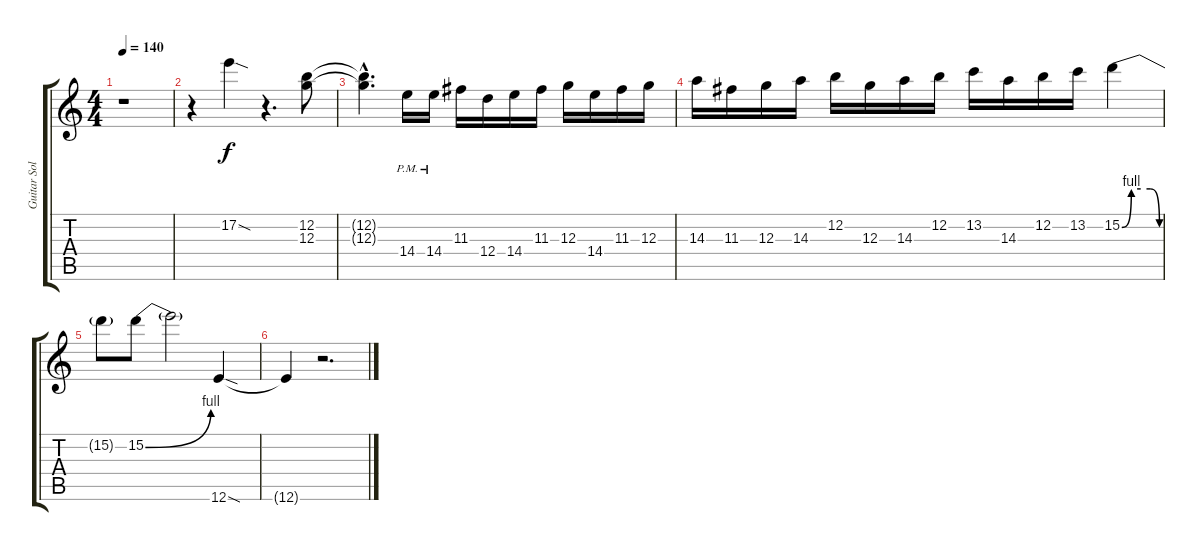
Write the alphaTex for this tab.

\track ("Guitar Solo's" "Guitar Sol") {instrument distortionguitar}
\staff {score tabs}
\tuning (E4 B3 G3 D3 A2 E2) {hide}
\ts (4 4)
\tempo 140
\clef g2
\ks c
r.1{dy f} |
r.4 17.2{sod}.4 r.4{d} (12.2 12.3).8 |
(12.2{hac t} 12.3{hac t}).4{d} 14.4{pm}.16 14.4{pm}.16 11.3.16 12.4.16 14.4.16 11.3.16 12.3.16 14.4.16 11.3.16 12.3.16 |
14.3.16 11.3.16 12.3.16 14.3.16 12.2.16 12.3.16 14.3.16 12.2.16 13.2.16 14.3.16 12.2.16 13.2.16 15.2{be (custom 0 0 15 4 30 4 45 4 60 0)}.4 |
15.2{t}.8 15.2{be (bend 0 0 60 4)}.8 15.2{t}.2 12.6{sod}.4 |
12.6{t}.4 r.2{d}
